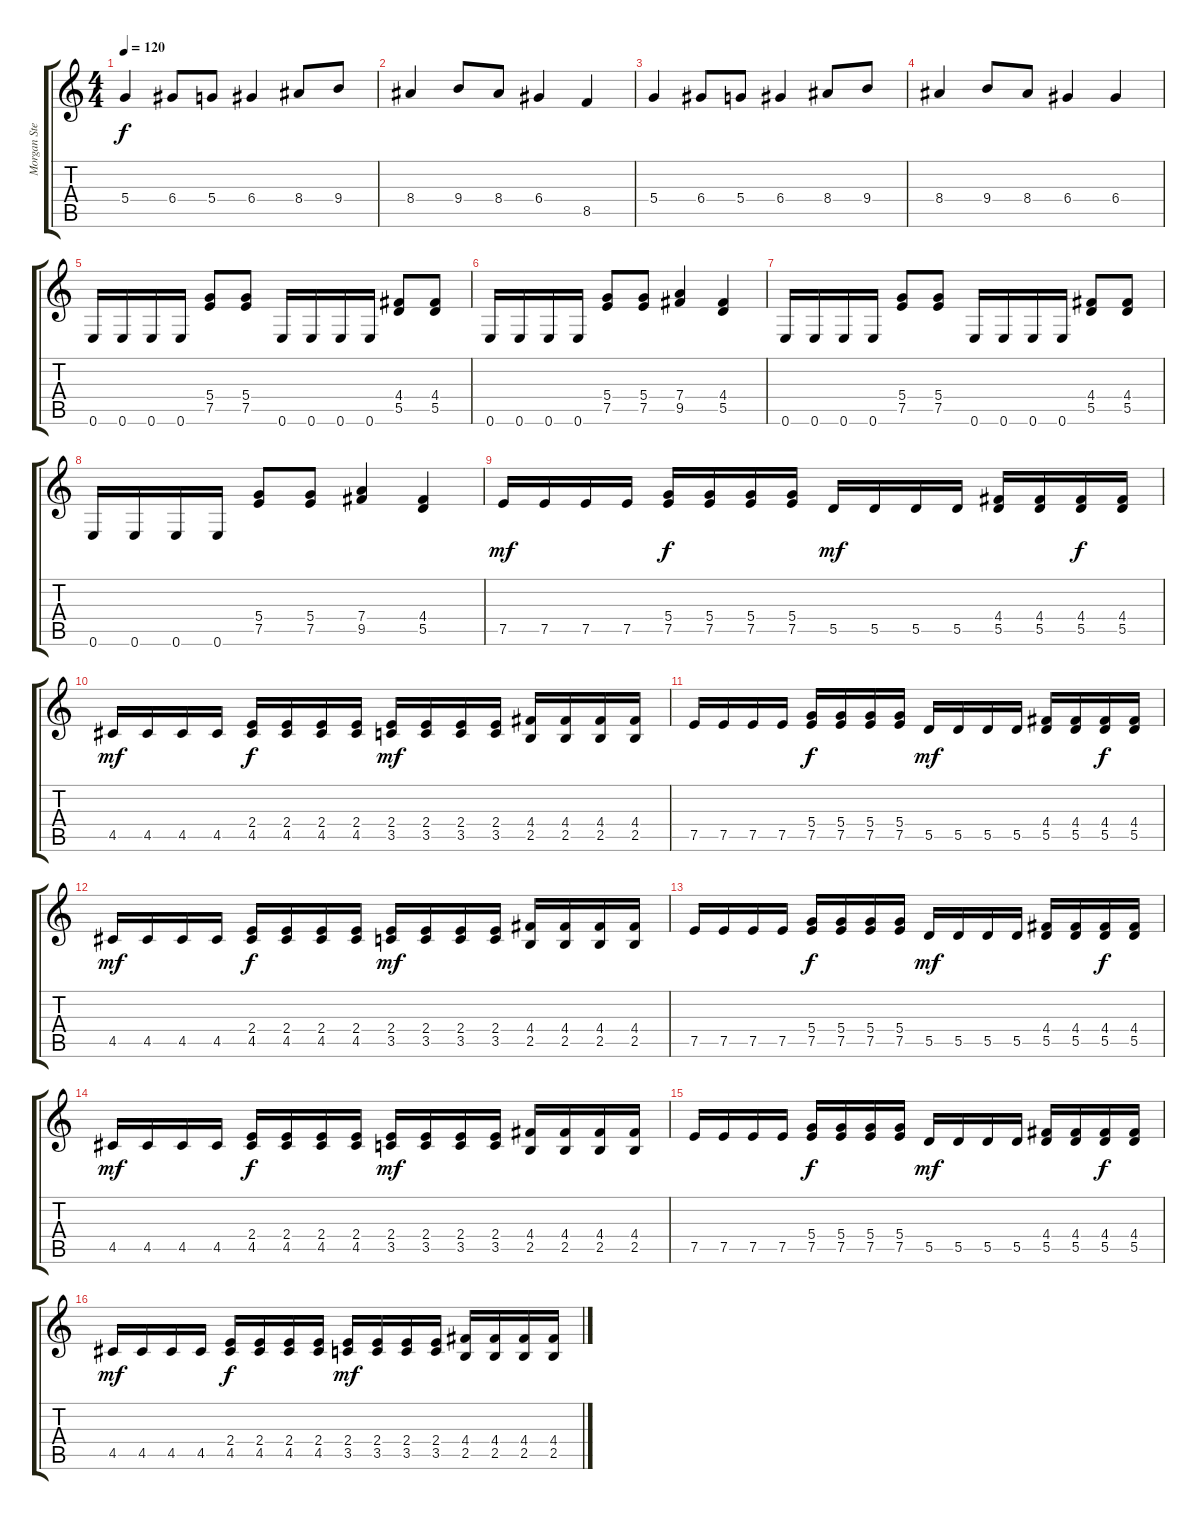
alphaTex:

\track ("Morgan Steinmeyer Hakansson" "Morgan Ste") {instrument distortionguitar}
\staff {score tabs}
\tuning (E4 B3 G3 D3 A2 E2) {hide}
\ts (4 4)
\tempo 120
\clef g2
\ks c
5.4.4{dy f} 6.4.8 5.4.8 6.4.4 8.4.8 9.4.8 |
8.4.4 9.4.8 8.4.8 6.4.4 8.5.4 |
5.4.4 6.4.8 5.4.8 6.4.4 8.4.8 9.4.8 |
8.4.4 9.4.8 8.4.8 6.4.4 6.4.4 |
0.6.16 0.6.16 0.6.16 0.6.16 (5.4 7.5).8 (5.4 7.5).8 0.6.16 0.6.16 0.6.16 0.6.16 (4.4 5.5).8 (4.4 5.5).8 |
0.6.16 0.6.16 0.6.16 0.6.16 (5.4 7.5).8 (5.4 7.5).8 (7.4 9.5).4 (4.4 5.5).4 |
0.6.16 0.6.16 0.6.16 0.6.16 (5.4 7.5).8 (5.4 7.5).8 0.6.16 0.6.16 0.6.16 0.6.16 (4.4 5.5).8 (4.4 5.5).8 |
0.6.16 0.6.16 0.6.16 0.6.16 (5.4 7.5).8 (5.4 7.5).8 (7.4 9.5).4 (4.4 5.5).4 |
7.5.16{dy mf} 7.5.16 7.5.16 7.5.16 (5.4 7.5).16{dy f} (5.4 7.5).16 (5.4 7.5).16 (5.4 7.5).16 5.5.16{dy mf} 5.5.16 5.5.16 5.5.16 (4.4 5.5).16 (4.4 5.5).16 (4.4 5.5).16{dy f} (4.4 5.5).16 |
4.5.16{dy mf} 4.5.16 4.5.16 4.5.16 (2.4 4.5).16{dy f} (2.4 4.5).16 (2.4 4.5).16 (2.4 4.5).16 (2.4 3.5).16{dy mf} (2.4 3.5).16 (2.4 3.5).16 (2.4 3.5).16 (4.4 2.5).16 (4.4 2.5).16 (4.4 2.5).16 (4.4 2.5).16 |
7.5.16 7.5.16 7.5.16 7.5.16 (5.4 7.5).16{dy f} (5.4 7.5).16 (5.4 7.5).16 (5.4 7.5).16 5.5.16{dy mf} 5.5.16 5.5.16 5.5.16 (4.4 5.5).16 (4.4 5.5).16 (4.4 5.5).16{dy f} (4.4 5.5).16 |
4.5.16{dy mf} 4.5.16 4.5.16 4.5.16 (2.4 4.5).16{dy f} (2.4 4.5).16 (2.4 4.5).16 (2.4 4.5).16 (2.4 3.5).16{dy mf} (2.4 3.5).16 (2.4 3.5).16 (2.4 3.5).16 (4.4 2.5).16 (4.4 2.5).16 (4.4 2.5).16 (4.4 2.5).16 |
7.5.16 7.5.16 7.5.16 7.5.16 (5.4 7.5).16{dy f} (5.4 7.5).16 (5.4 7.5).16 (5.4 7.5).16 5.5.16{dy mf} 5.5.16 5.5.16 5.5.16 (4.4 5.5).16 (4.4 5.5).16 (4.4 5.5).16{dy f} (4.4 5.5).16 |
4.5.16{dy mf} 4.5.16 4.5.16 4.5.16 (2.4 4.5).16{dy f} (2.4 4.5).16 (2.4 4.5).16 (2.4 4.5).16 (2.4 3.5).16{dy mf} (2.4 3.5).16 (2.4 3.5).16 (2.4 3.5).16 (4.4 2.5).16 (4.4 2.5).16 (4.4 2.5).16 (4.4 2.5).16 |
7.5.16 7.5.16 7.5.16 7.5.16 (5.4 7.5).16{dy f} (5.4 7.5).16 (5.4 7.5).16 (5.4 7.5).16 5.5.16{dy mf} 5.5.16 5.5.16 5.5.16 (4.4 5.5).16 (4.4 5.5).16 (4.4 5.5).16{dy f} (4.4 5.5).16 |
4.5.16{dy mf} 4.5.16 4.5.16 4.5.16 (2.4 4.5).16{dy f} (2.4 4.5).16 (2.4 4.5).16 (2.4 4.5).16 (2.4 3.5).16{dy mf} (2.4 3.5).16 (2.4 3.5).16 (2.4 3.5).16 (4.4 2.5).16 (4.4 2.5).16 (4.4 2.5).16 (4.4 2.5).16
